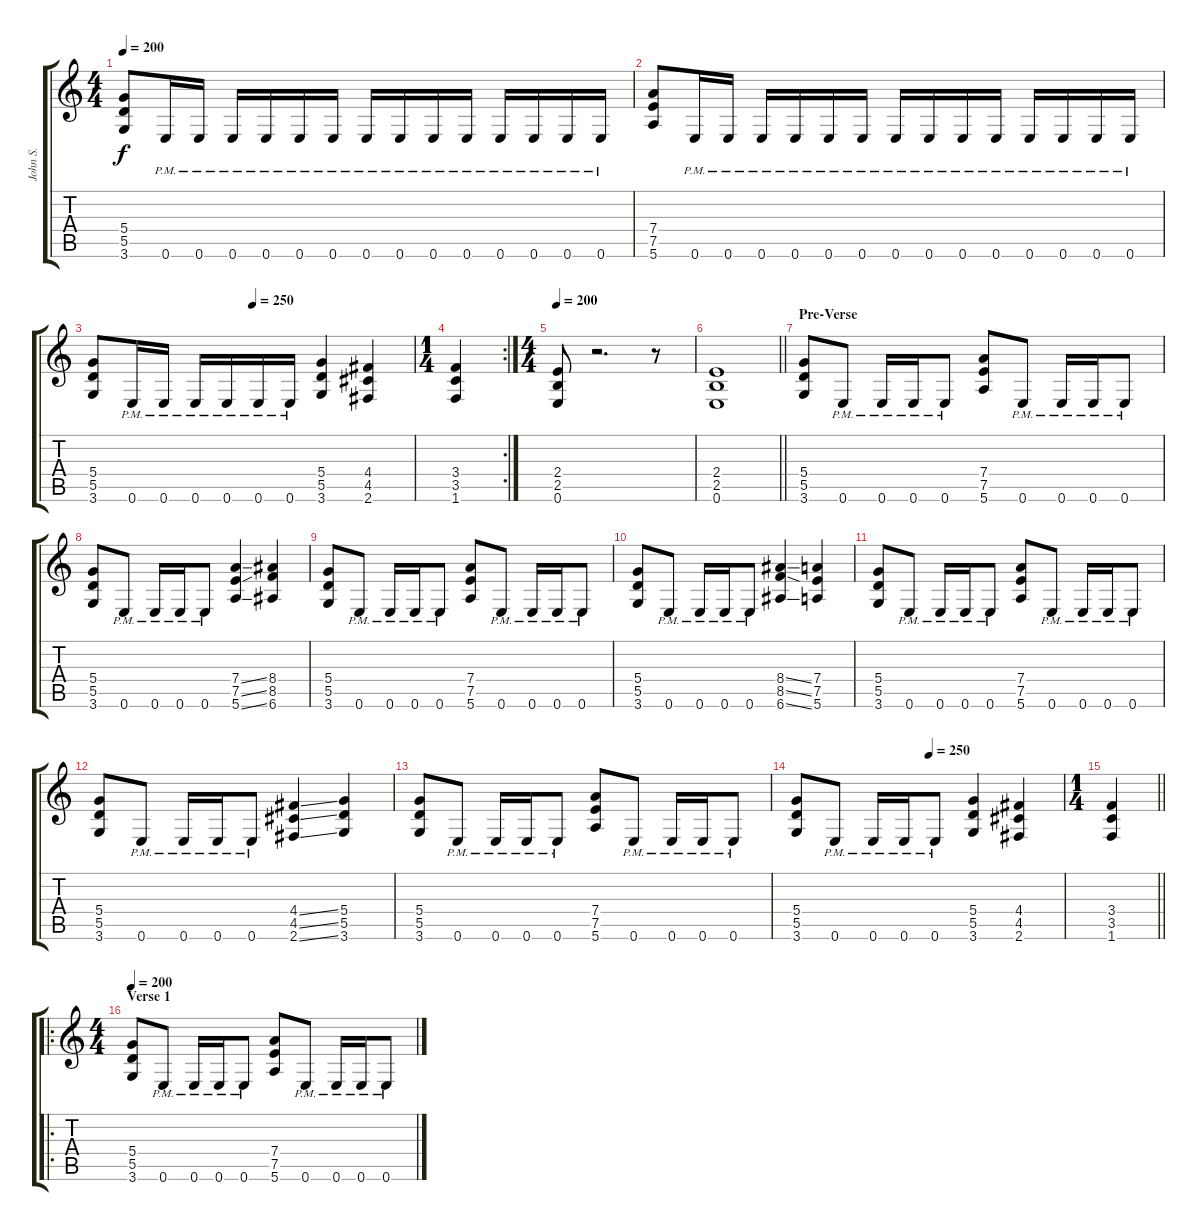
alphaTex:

\track ("John S." "John S.") {instrument overdrivenguitar}
\staff {score tabs}
\tuning (E4 B3 G3 D3 A2 E2) {hide}
\ts (4 4)
\tempo 200
\clef g2
\ks c
(5.4 5.5 3.6).8{dy f} 0.6{pm}.16 0.6{pm}.16 0.6{pm}.16 0.6{pm}.16 0.6{pm}.16 0.6{pm}.16 0.6{pm}.16 0.6{pm}.16 0.6{pm}.16 0.6{pm}.16 0.6{pm}.16 0.6{pm}.16 0.6{pm}.16 0.6{pm}.16 |
(7.4 7.5 5.6).8 0.6{pm}.16 0.6{pm}.16 0.6{pm}.16 0.6{pm}.16 0.6{pm}.16 0.6{pm}.16 0.6{pm}.16 0.6{pm}.16 0.6{pm}.16 0.6{pm}.16 0.6{pm}.16 0.6{pm}.16 0.6{pm}.16 0.6{pm}.16 |
\tempo (250 0.5)
(5.4 5.5 3.6).8 0.6{pm}.16 0.6{pm}.16 0.6{pm}.16 0.6{pm}.16 0.6{pm}.16 0.6{pm}.16 (5.4 5.5 3.6).4 (4.4 4.5 2.6).4 |
\rc 2
\ts (1 4)
(3.4 3.5 1.6).4 |
\ts (4 4)
\tempo 200
(2.4 2.5 0.6).8 r.2{d} r.8 |
\barLineRight lightlight
(2.4 2.5 0.6).1 |
\section ("" "Pre-Verse")
(5.4 5.5 3.6).8{instrument overdrivenguitar} 0.6{pm}.8 0.6{pm}.16 0.6{pm}.16 0.6{pm}.8 (7.4 7.5 5.6).8 0.6{pm}.8 0.6{pm}.16 0.6{pm}.16 0.6{pm}.8 |
(5.4 5.5 3.6).8 0.6{pm}.8 0.6{pm}.16 0.6{pm}.16 0.6{pm}.8 (7.4{ss} 7.5{ss} 5.6{ss}).4 (8.4 8.5 6.6).4 |
(5.4 5.5 3.6).8 0.6{pm}.8 0.6{pm}.16 0.6{pm}.16 0.6{pm}.8 (7.4 7.5 5.6).8 0.6{pm}.8 0.6{pm}.16 0.6{pm}.16 0.6{pm}.8 |
(5.4 5.5 3.6).8 0.6{pm}.8 0.6{pm}.16 0.6{pm}.16 0.6{pm}.8 (8.4{ss} 8.5{ss} 6.6{ss}).4 (7.4 7.5 5.6).4 |
(5.4 5.5 3.6).8 0.6{pm}.8 0.6{pm}.16 0.6{pm}.16 0.6{pm}.8 (7.4 7.5 5.6).8 0.6{pm}.8 0.6{pm}.16 0.6{pm}.16 0.6{pm}.8 |
(5.4 5.5 3.6).8 0.6{pm}.8 0.6{pm}.16 0.6{pm}.16 0.6{pm}.8 (4.4{ss} 4.5{ss} 2.6{ss}).4 (5.4 5.5 3.6).4 |
(5.4 5.5 3.6).8 0.6{pm}.8 0.6{pm}.16 0.6{pm}.16 0.6{pm}.8 (7.4 7.5 5.6).8 0.6{pm}.8 0.6{pm}.16 0.6{pm}.16 0.6{pm}.8 |
\tempo (250 0.5)
(5.4 5.5 3.6).8 0.6{pm}.8 0.6{pm}.16 0.6{pm}.16 0.6{pm}.8 (5.4 5.5 3.6).4 (4.4 4.5 2.6).4 |
\ts (1 4)
\barLineRight lightlight
(3.4 3.5 1.6).4 |
\ro
\ts (4 4)
\section ("" "Verse 1")
\tempo 200
(5.4 5.5 3.6).8 0.6{pm}.8 0.6{pm}.16 0.6{pm}.16 0.6{pm}.8 (7.4 7.5 5.6).8 0.6{pm}.8 0.6{pm}.16 0.6{pm}.16 0.6{pm}.8
